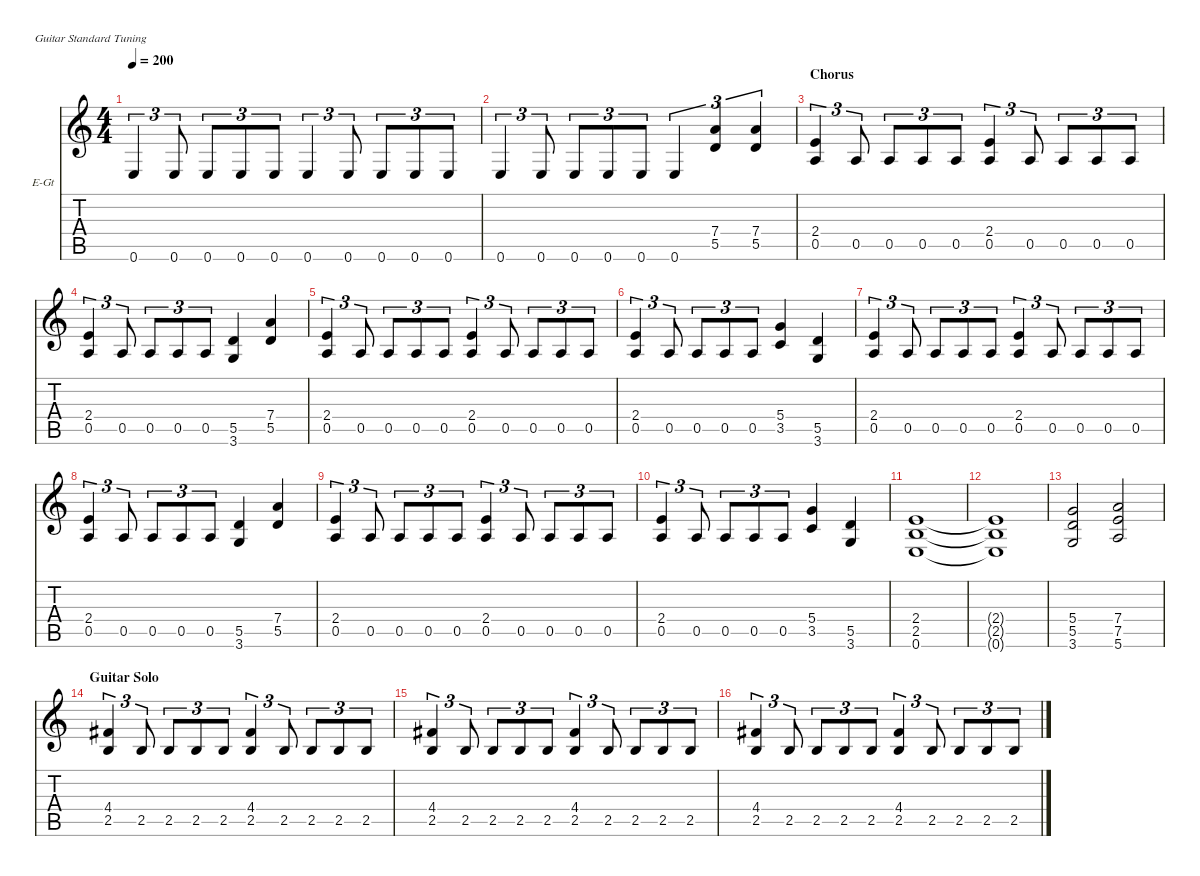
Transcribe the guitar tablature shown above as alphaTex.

\hideDynamics
\bracketExtendMode nobrackets
\firstSystemTrackNameOrientation horizontal
\otherSystemsTrackNameOrientation horizontal
\track ("Guitar 1" "E-Gt") {instrument distortionguitar}
\staff {score tabs}
\tuning (E4 B3 G3 D3 A2 E2)
\ts (4 4)
\tempo 200
\clef g2
\ks c
0.6.4{tu (3 2) dy f beam Up} 0.6.8{tu (3 2) beam Up} 0.6.8{tu (3 2) beam Up} 0.6.8{tu (3 2) beam Up} 0.6.8{tu (3 2) beam Up} 0.6.4{tu (3 2) beam Up} 0.6.8{tu (3 2) beam Up} 0.6.8{tu (3 2) beam Up} 0.6.8{tu (3 2) beam Up} 0.6.8{tu (3 2) beam Up} |
0.6.4{tu (3 2) beam Up} 0.6.8{tu (3 2) beam Up} 0.6.8{tu (3 2) beam Up} 0.6.8{tu (3 2) beam Up} 0.6.8{tu (3 2) beam Up} 0.6.4{tu (3 2) beam Up} (7.4 5.5).4{tu (3 2) beam Up} (7.4 5.5).4{tu (3 2) beam Up} |
\section ("" "Chorus")
(2.4 0.5).4{tu (3 2) beam Up} 0.5.8{tu (3 2) beam Up} 0.5.8{tu (3 2) beam Up} 0.5.8{tu (3 2) beam Up} 0.5.8{tu (3 2) beam Up} (2.4 0.5).4{tu (3 2) beam Up} 0.5.8{tu (3 2) beam Up} 0.5.8{tu (3 2) beam Up} 0.5.8{tu (3 2) beam Up} 0.5.8{tu (3 2) beam Up} |
(2.4 0.5).4{tu (3 2) beam Up} 0.5.8{tu (3 2) beam Up} 0.5.8{tu (3 2) beam Up} 0.5.8{tu (3 2) beam Up} 0.5.8{tu (3 2) beam Up} (5.5 3.6).4{beam Up} (7.4 5.5).4{beam Up} |
(2.4 0.5).4{tu (3 2) beam Up} 0.5.8{tu (3 2) beam Up} 0.5.8{tu (3 2) beam Up} 0.5.8{tu (3 2) beam Up} 0.5.8{tu (3 2) beam Up} (2.4 0.5).4{tu (3 2) beam Up} 0.5.8{tu (3 2) beam Up} 0.5.8{tu (3 2) beam Up} 0.5.8{tu (3 2) beam Up} 0.5.8{tu (3 2) beam Up} |
(2.4 0.5).4{tu (3 2) beam Up} 0.5.8{tu (3 2) beam Up} 0.5.8{tu (3 2) beam Up} 0.5.8{tu (3 2) beam Up} 0.5.8{tu (3 2) beam Up} (5.4 3.5).4{beam Up} (5.5 3.6).4{beam Up} |
(2.4 0.5).4{tu (3 2) beam Up} 0.5.8{tu (3 2) beam Up} 0.5.8{tu (3 2) beam Up} 0.5.8{tu (3 2) beam Up} 0.5.8{tu (3 2) beam Up} (2.4 0.5).4{tu (3 2) beam Up} 0.5.8{tu (3 2) beam Up} 0.5.8{tu (3 2) beam Up} 0.5.8{tu (3 2) beam Up} 0.5.8{tu (3 2) beam Up} |
(2.4 0.5).4{tu (3 2) beam Up} 0.5.8{tu (3 2) beam Up} 0.5.8{tu (3 2) beam Up} 0.5.8{tu (3 2) beam Up} 0.5.8{tu (3 2) beam Up} (5.5 3.6).4{beam Up} (7.4 5.5).4{beam Up} |
(2.4 0.5).4{tu (3 2) beam Up} 0.5.8{tu (3 2) beam Up} 0.5.8{tu (3 2) beam Up} 0.5.8{tu (3 2) beam Up} 0.5.8{tu (3 2) beam Up} (2.4 0.5).4{tu (3 2) beam Up} 0.5.8{tu (3 2) beam Up} 0.5.8{tu (3 2) beam Up} 0.5.8{tu (3 2) beam Up} 0.5.8{tu (3 2) beam Up} |
(2.4 0.5).4{tu (3 2) beam Up} 0.5.8{tu (3 2) beam Up} 0.5.8{tu (3 2) beam Up} 0.5.8{tu (3 2) beam Up} 0.5.8{tu (3 2) beam Up} (5.4 3.5).4{beam Up} (5.5 3.6).4{beam Up} |
(2.4 2.5 0.6).1{beam Up} |
(2.4{t} 2.5{t} 0.6{t}).1{beam Up} |
(5.4 5.5 3.6).2{beam Up} (7.4 7.5 5.6).2{beam Up} |
\section ("" "Guitar Solo")
(4.4{acc #} 2.5).4{tu (3 2) beam Up} 2.5.8{tu (3 2) beam Up} 2.5.8{tu (3 2) beam Up} 2.5.8{tu (3 2) beam Up} 2.5.8{tu (3 2) beam Up} (4.4{acc #} 2.5).4{tu (3 2) beam Up} 2.5.8{tu (3 2) beam Up} 2.5.8{tu (3 2) beam Up} 2.5.8{tu (3 2) beam Up} 2.5.8{tu (3 2) beam Up} |
(4.4{acc #} 2.5).4{tu (3 2) beam Up} 2.5.8{tu (3 2) beam Up} 2.5.8{tu (3 2) beam Up} 2.5.8{tu (3 2) beam Up} 2.5.8{tu (3 2) beam Up} (4.4{acc #} 2.5).4{tu (3 2) beam Up} 2.5.8{tu (3 2) beam Up} 2.5.8{tu (3 2) beam Up} 2.5.8{tu (3 2) beam Up} 2.5.8{tu (3 2) beam Up} |
(4.4{acc #} 2.5).4{tu (3 2) beam Up} 2.5.8{tu (3 2) beam Up} 2.5.8{tu (3 2) beam Up} 2.5.8{tu (3 2) beam Up} 2.5.8{tu (3 2) beam Up} (4.4{acc #} 2.5).4{tu (3 2) beam Up} 2.5.8{tu (3 2) beam Up} 2.5.8{tu (3 2) beam Up} 2.5.8{tu (3 2) beam Up} 2.5.8{tu (3 2) beam Up}
